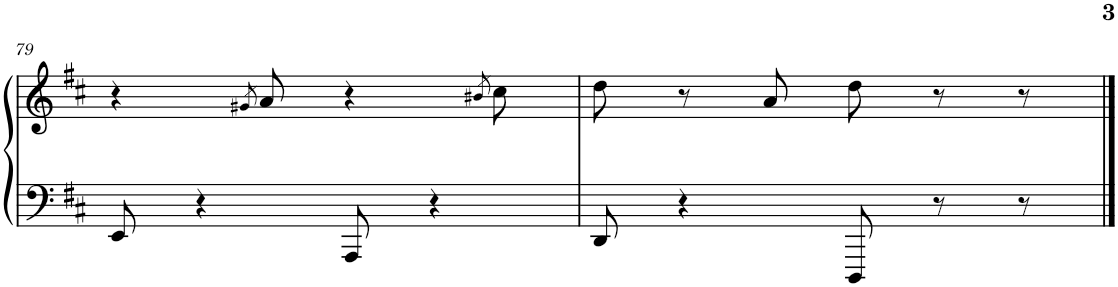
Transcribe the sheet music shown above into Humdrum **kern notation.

**kern	**kern
*part1	*part1
*staff2	*staff1
*I"Piano	*
*I'Pno.	*
!!LO:PB:g=z
*clefF4	*clefG2
*k[f#c#]	*k[f#c#]
*M6/8	*M6/8
=79	=79
8EE/	4r
4r	.
.	8qg#X/
.	8a/
8AAA/	4r
4r	.
.	8qb#X/
.	8cc#\
=80	=80
8DD/	8dd\
4r	8r
.	8a/
8DDD/	8dd\
8r	8r
8r	8r
==	==
*-	*-
